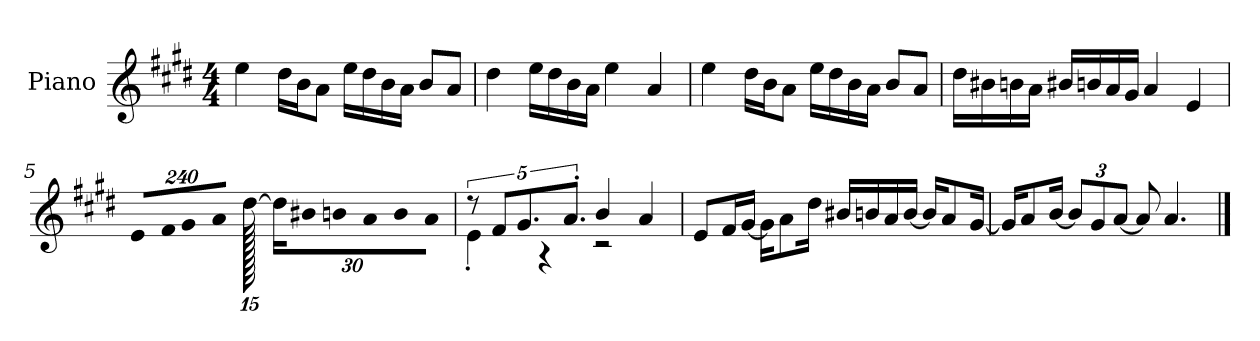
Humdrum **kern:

**kern
*part1
*staff1
*I"Piano
*I'P-no
*clefG2
*k[f#c#g#d#]
*M4/4
*MM90
=1
4ee\
16dd#\LL
16b\J
8a\J
16ee\LL
16dd#\
16b\
16a\JJ
8b/L
8a/J
=2
4dd#\
16ee\LL
16dd#\
16b\
16a\JJ
4ee\
4a/
=3
4ee\
16dd#\LL
16b\J
8a\J
16ee\LL
16dd#\
16b\
16a\JJ
8b/L
8a/J
=4
16dd#\LL
16b#X\
16bn\
16a\JJ
16b#X/LL
16bn/
16a/
16g#/JJ
4a/
4e/
!!LO:LB:g=z
=5
*Xbrackettup
!LO:N:vis=8
960%137e/L
!LO:N:vis=16
1920%137f#/K
!LO:N:vis=8
960%137g#/
!LO:N:vis=8
960%137a/J
[1920dd#\
480%17dd#\LL]
!LO:N:vis=16
1920%137b#X\
!LO:N:vis=32
640%23bn\K
!LO:N:vis=16
1920%137a\J
!LO:N:vis=8
960%137b\
!LO:N:vis=8
960%137a\J
=6
*brackettup
*^
10r	4e'\
10f#/L	.
10.g#/	.
.	4r
10.a'/J	.
4b/	2r
4a/	.
*v	*v
=7
8e/L
16f#/L
[16g#/JJ
16g#\KL]
8a\
16dd#\Jk
16b#X/LL
16bn/
16a/
[16b/JJ
16b/KL]
8a/
[16g#/Jk
!!LO:LB:g=z
=8
16g#/KL]
8a/
[16b/Jk
*Xbrackettup
12b/L]
12g#/
[12a/J
8a/]
4.a/
==
*-
